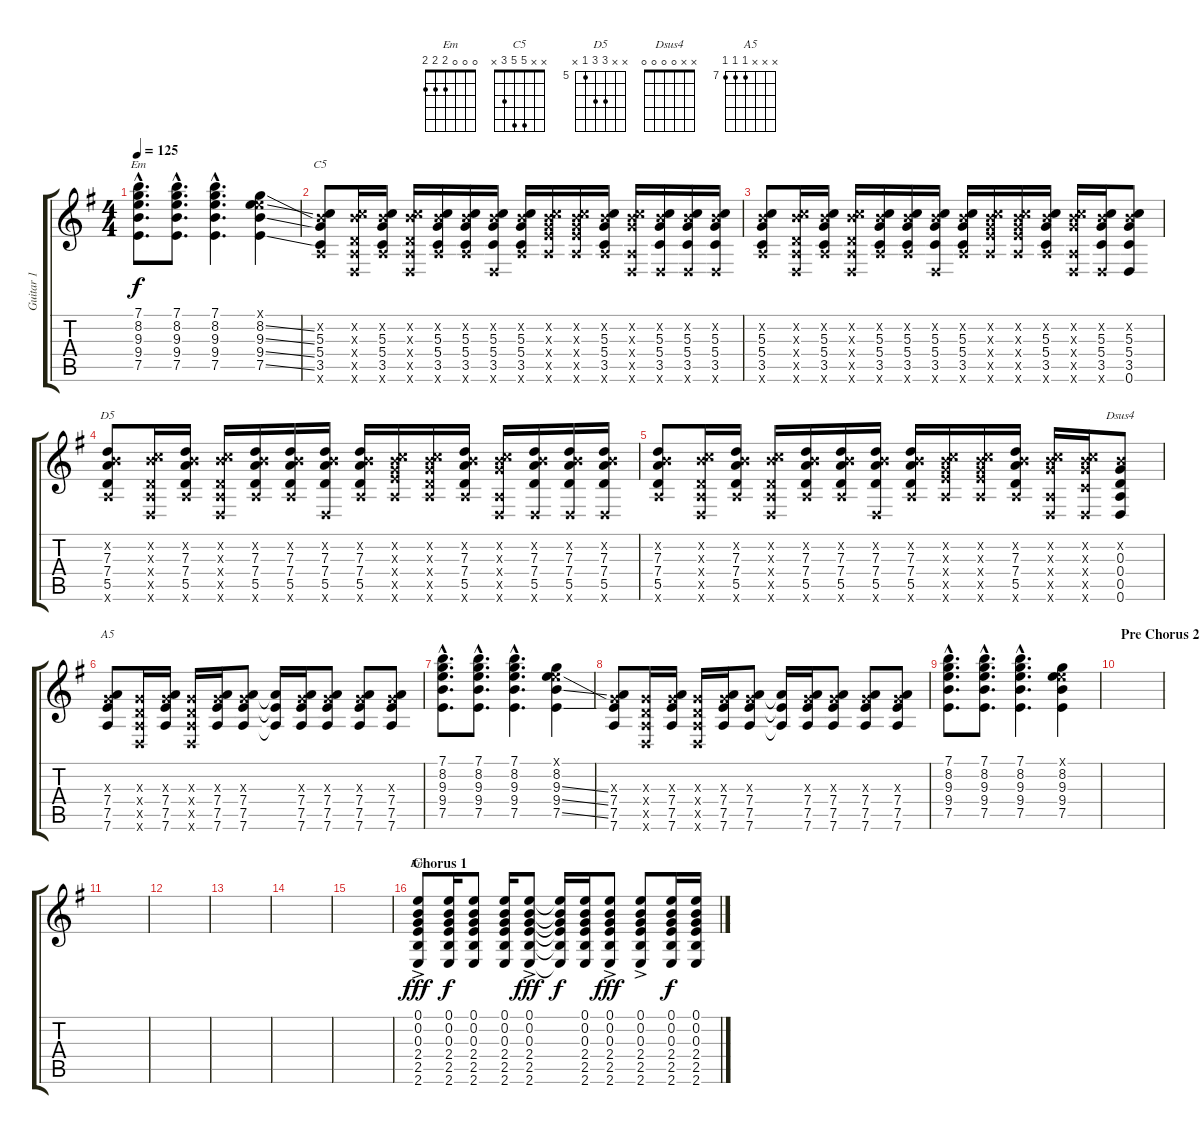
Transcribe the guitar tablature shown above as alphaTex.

\track ("Guitar 1" "Guitar 1") {instrument electricguitarclean}
\staff {score tabs}
\tuning (E4 B3 G3 D3 A2 D2) {hide}
\chord ("Em" 7 8 9 9 7 x) {firstfret 7 barre 7}
\chord ("C5" x x 5 5 3 x)
\chord ("D5" x x 7 7 5 x) {firstfret 5}
\chord ("Dsus4" x x 0 0 0 0)
\chord ("A5" x x x 7 7 7) {firstfret 7}
\chord ("Em" 0 0 0 2 2 2)
\ts (4 4)
\tempo 125
\clef g2
\ks eminor
(7.1{hac} 8.2{hac} 9.3{hac} 9.4{hac} 7.5{hac}).8{d ch "Em" dy f} (7.1{hac} 8.2{hac} 9.3{hac} 9.4{hac} 7.5{hac}).8{d} (7.1{hac} 8.2{hac} 9.3{hac} 9.4{hac} 7.5{hac}).4{d} (0.1{x} 8.2{ss} 9.3{ss} 9.4{ss} 7.5{ss}).4 |
(0.2{x} 5.3 5.4 3.5 7.6{x}).8{ch "C5"} (0.2{x} 5.3{x} 0.4{x} 0.5{x} 0.6{x}).16 (0.2{x} 5.3 5.4 3.5 7.6{x}).16 (0.2{x} 5.3{x} 0.4{x} 0.5{x} 0.6{x}).16 (0.2{x} 5.3 5.4 3.5 7.6{x}).16 (0.2{x} 5.3 5.4 3.5 7.6{x}).16 (0.2{x} 5.3 5.4 3.5 0.6{x}).16 (0.2{x} 5.3 5.4 3.5 7.6{x}).16 (0.2{x} 5.3{x} 5.4{x} 7.5{x} 7.6{x}).16 (0.2{x} 5.3{x} 5.4{x} 7.5{x} 7.6{x}).16 (0.2{x} 5.3 5.4 3.5 7.6{x}).16 (0.2{x} 5.3{x} 5.4{x} 0.5{x} 0.6{x}).16 (0.2{x} 5.3 5.4 3.5 0.6{x}).16 (0.2{x} 5.3 5.4 3.5 0.6{x}).16 (0.2{x} 5.3 5.4 3.5 0.6{x}).16 |
(0.2{x} 5.3 5.4 3.5 7.6{x}).8 (0.2{x} 5.3{x} 0.4{x} 0.5{x} 0.6{x}).16 (0.2{x} 5.3 5.4 3.5 7.6{x}).16 (0.2{x} 5.3{x} 0.4{x} 0.5{x} 0.6{x}).16 (0.2{x} 5.3 5.4 3.5 7.6{x}).16 (0.2{x} 5.3 5.4 3.5 7.6{x}).16 (0.2{x} 5.3 5.4 3.5 0.6{x}).16 (0.2{x} 5.3 5.4 3.5 7.6{x}).16 (0.2{x} 5.3{x} 5.4{x} 7.5{x} 7.6{x}).16 (0.2{x} 5.3{x} 5.4{x} 7.5{x} 7.6{x}).16 (0.2{x} 5.3 5.4 3.5 7.6{x}).16 (0.2{x} 5.3{x} 5.4{x} 0.5{x} 0.6{x}).16 (0.2{x} 5.3 5.4 3.5 0.6{x}).16 (0.2{x} 5.3 5.4 3.5 0.6).8 |
(0.2{x} 7.3 7.4 5.5 7.6{x}).8{ch "D5"} (0.2{x} 5.3{x} 0.4{x} 0.5{x} 0.6{x}).16 (0.2{x} 7.3 7.4 5.5 7.6{x}).16 (0.2{x} 5.3{x} 0.4{x} 0.5{x} 0.6{x}).16 (0.2{x} 7.3 7.4 5.5 7.6{x}).16 (0.2{x} 7.3 7.4 5.5 7.6{x}).16 (0.2{x} 7.3 7.4 5.5 0.6{x}).16 (0.2{x} 7.3 7.4 5.5 7.6{x}).16 (0.2{x} 5.3{x} 5.4{x} 7.5{x} 7.6{x}).16 (0.2{x} 5.3{x} 5.4{x} 5.5{x} 7.6{x}).16 (0.2{x} 7.3 7.4 5.5 7.6{x}).16 (0.2{x} 5.3{x} 5.4{x} 0.5{x} 0.6{x}).16 (0.2{x} 7.3 7.4 5.5 0.6{x}).16 (0.2{x} 7.3 7.4 5.5 0.6{x}).16 (0.2{x} 7.3 7.4 5.5 0.6{x}).16 |
(0.2{x} 7.3 7.4 5.5 7.6{x}).8 (0.2{x} 5.3{x} 0.4{x} 0.5{x} 0.6{x}).16 (0.2{x} 7.3 7.4 5.5 7.6{x}).16 (0.2{x} 5.3{x} 0.4{x} 0.5{x} 0.6{x}).16 (0.2{x} 7.3 7.4 5.5 7.6{x}).16 (0.2{x} 7.3 7.4 5.5 7.6{x}).16 (0.2{x} 7.3 7.4 5.5 0.6{x}).16 (0.2{x} 7.3 7.4 5.5 7.6{x}).16 (0.2{x} 5.3{x} 5.4{x} 7.5{x} 7.6{x}).16 (0.2{x} 5.3{x} 5.4{x} 7.5{x} 7.6{x}).16 (0.2{x} 7.3 7.4 5.5 7.6{x}).16 (0.2{x} 5.3{x} 5.4{x} 0.5{x} 0.6{x}).16 (0.2{x} 5.3{x} 5.4{x} 3.5{x} 0.6{x}).16 (0.2{x} 0.3 0.4 0.5 0.6).8{ch "Dsus4"} |
(0.3{x} 7.4 7.5 7.6).8{ch "A5"} (0.3{x} 0.4{x} 0.5{x} 0.6{x}).16 (0.3{x} 7.4 7.5 7.6).16 (0.3{x} 0.4{x} 0.5{x} 0.6{x}).16 (0.3{x} 7.4 7.5 7.6).16 (0.3{x} 7.4 7.5 7.6).8 (7.4{t} 7.5{t} 7.6{t}).16 (0.3{x} 7.4 7.5 7.6).16 (0.3{x} 7.4 7.5 7.6).8 (0.3{x} 7.4 7.5 7.6).8 (0.3{x} 7.4 7.5 7.6).8 |
(7.1{hac} 8.2{hac} 9.3{hac} 9.4{hac} 7.5{hac}).8{d} (7.1{hac} 8.2{hac} 9.3{hac} 9.4{hac} 7.5{hac}).8{d} (7.1{hac} 8.2{hac} 9.3{hac} 9.4{hac} 7.5{hac}).4{d} (0.1{x} 8.2 9.3{ss} 9.4{ss} 7.5{ss}).4 |
(0.3{x} 7.4 7.5 7.6).8 (0.3{x} 0.4{x} 0.5{x} 0.6{x}).16 (0.3{x} 7.4 7.5 7.6).16 (0.3{x} 0.4{x} 0.5{x} 0.6{x}).16 (0.3{x} 7.4 7.5 7.6).16 (0.3{x} 7.4 7.5 7.6).8 (7.4{t} 7.5{t} 7.6{t}).16 (0.3{x} 7.4 7.5 7.6).16 (0.3{x} 7.4 7.5 7.6).8 (0.3{x} 7.4 7.5 7.6).8 (0.3{x} 7.4 7.5 7.6).8 |
(7.1{hac} 8.2{hac} 9.3{hac} 9.4{hac} 7.5{hac}).8{d} (7.1{hac} 8.2{hac} 9.3{hac} 9.4{hac} 7.5{hac}).8{d} (7.1{hac} 8.2{hac} 9.3{hac} 9.4{hac} 7.5{hac}).4{d} (0.1{x} 8.2 9.3 9.4 7.5).4 |
\section ("" "Pre Chorus 2")
|
|
|
|
|
|
\section ("" "Chorus 1")
(0.1{ac} 0.2{ac} 0.3{ac} 2.4{ac} 2.5{ac} 2.6{ac}).8{ch "Em" dy fff} (0.1 0.2 0.3 2.4 2.5 2.6).16{dy f} (0.1 0.2 0.3 2.4 2.5 2.6).8 (0.1 0.2 0.3 2.4 2.5 2.6).16 (0.1{ac} 0.2{ac} 0.3{ac} 2.4{ac} 2.5{ac} 2.6{ac}).8{dy fff} (0.1{t} 0.2{t} 0.3{t} 2.4{t} 2.5{t} 2.6{t}).16{dy f} (0.1 0.2 0.3 2.4 2.5 2.6).16 (0.1{ac} 0.2{ac} 0.3{ac} 2.4{ac} 2.5{ac} 2.6{ac}).8{dy fff} (0.1{ac} 0.2{ac} 0.3{ac} 2.4{ac} 2.5{ac} 2.6{ac}).8 (0.1 0.2 0.3 2.4 2.5 2.6).16{dy f} (0.1 0.2 0.3 2.4 2.5 2.6).16
